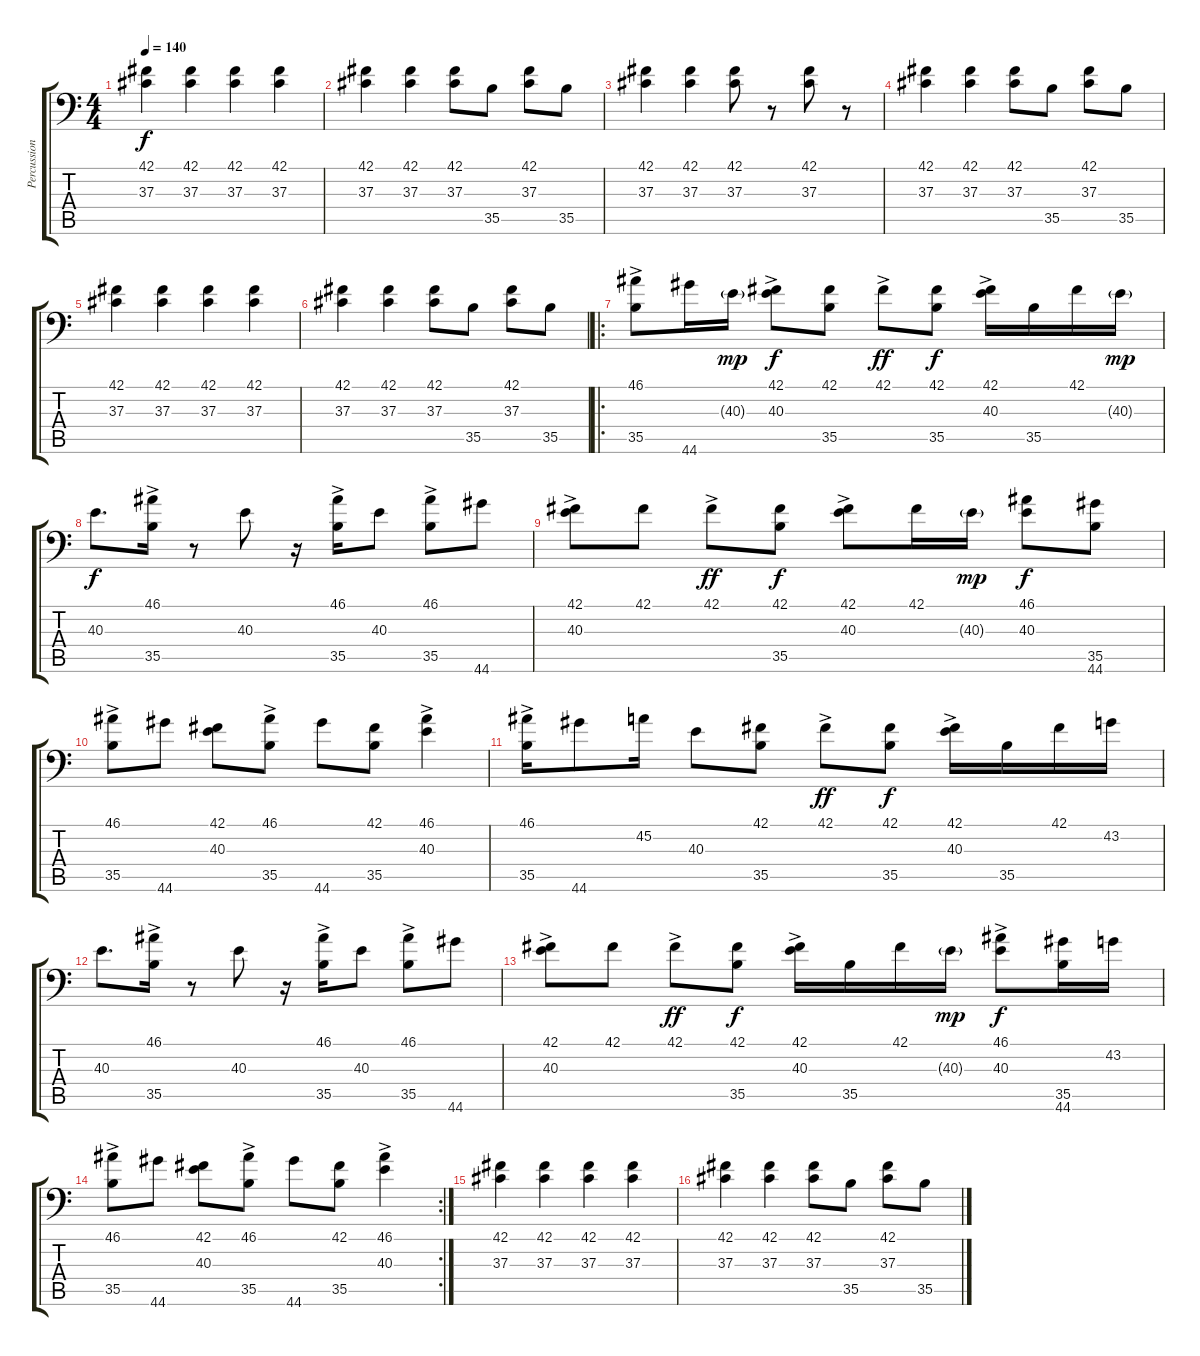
\track ("Percussion" "Percussion") {instrument acousticgrandpiano}
\staff {score tabs}
\tuning (C-1 C-1 C-1 C-1 C-1 C-1) {hide}
\ts (4 4)
\tempo 140
\clef f4
\ks c
(42.1 37.3).4{dy f} (42.1 37.3).4 (42.1 37.3).4 (42.1 37.3).4 |
(42.1 37.3).4 (42.1 37.3).4 (42.1 37.3).8 35.5.8 (42.1 37.3).8 35.5.8 |
(42.1 37.3).4 (42.1 37.3).4 (42.1 37.3).8 r.8 (42.1 37.3).8 r.8 |
(42.1 37.3).4 (42.1 37.3).4 (42.1 37.3).8 35.5.8 (42.1 37.3).8 35.5.8 |
(42.1 37.3).4 (42.1 37.3).4 (42.1 37.3).4 (42.1 37.3).4 |
(42.1 37.3).4 (42.1 37.3).4 (42.1 37.3).8 35.5.8 (42.1 37.3).8 35.5.8 |
\ro
(46.1{ac} 35.5).8 44.6.16 40.3{g}.16{dy mp} (42.1{ac} 40.3).8{dy f} (42.1 35.5).8 42.1{ac}.8{dy ff} (42.1 35.5).8{dy f} (42.1{ac} 40.3).16 35.5.16 42.1.16 40.3{g}.16{dy mp} |
40.3.8{d dy f} (46.1{ac} 35.5).16 r.8 40.3.8 r.16 (46.1{ac} 35.5).16 40.3.8 (46.1{ac} 35.5).8 44.6.8 |
(42.1{ac} 40.3).8 42.1.8 42.1{ac}.8{dy ff} (42.1 35.5).8{dy f} (42.1{ac} 40.3).8 42.1.16 40.3{g}.16{dy mp} (46.1 40.3).8{dy f} (35.5 44.6).8 |
(46.1{ac} 35.5).8 44.6.8 (42.1 40.3).8 (46.1{ac} 35.5).8 44.6.8 (42.1 35.5).8 (46.1{ac} 40.3).4 |
(46.1{ac} 35.5).16 44.6.8 45.2.16 40.3.8 (42.1 35.5).8 42.1{ac}.8{dy ff} (42.1 35.5).8{dy f} (42.1{ac} 40.3).16 35.5.16 42.1.16 43.2.16 |
40.3.8{d} (46.1{ac} 35.5).16 r.8 40.3.8 r.16 (46.1{ac} 35.5).16 40.3.8 (46.1{ac} 35.5).8 44.6.8 |
(42.1{ac} 40.3).8 42.1.8 42.1{ac}.8{dy ff} (42.1 35.5).8{dy f} (42.1{ac} 40.3).16 35.5.16 42.1.16 40.3{g}.16{dy mp} (46.1{ac} 40.3).8{dy f} (35.5 44.6).16 43.2.16 |
\rc 2
(46.1{ac} 35.5).8 44.6.8 (42.1 40.3).8 (46.1{ac} 35.5).8 44.6.8 (42.1 35.5).8 (46.1{ac} 40.3).4 |
(42.1 37.3).4 (42.1 37.3).4 (42.1 37.3).4 (42.1 37.3).4 |
(42.1 37.3).4 (42.1 37.3).4 (42.1 37.3).8 35.5.8 (42.1 37.3).8 35.5.8
